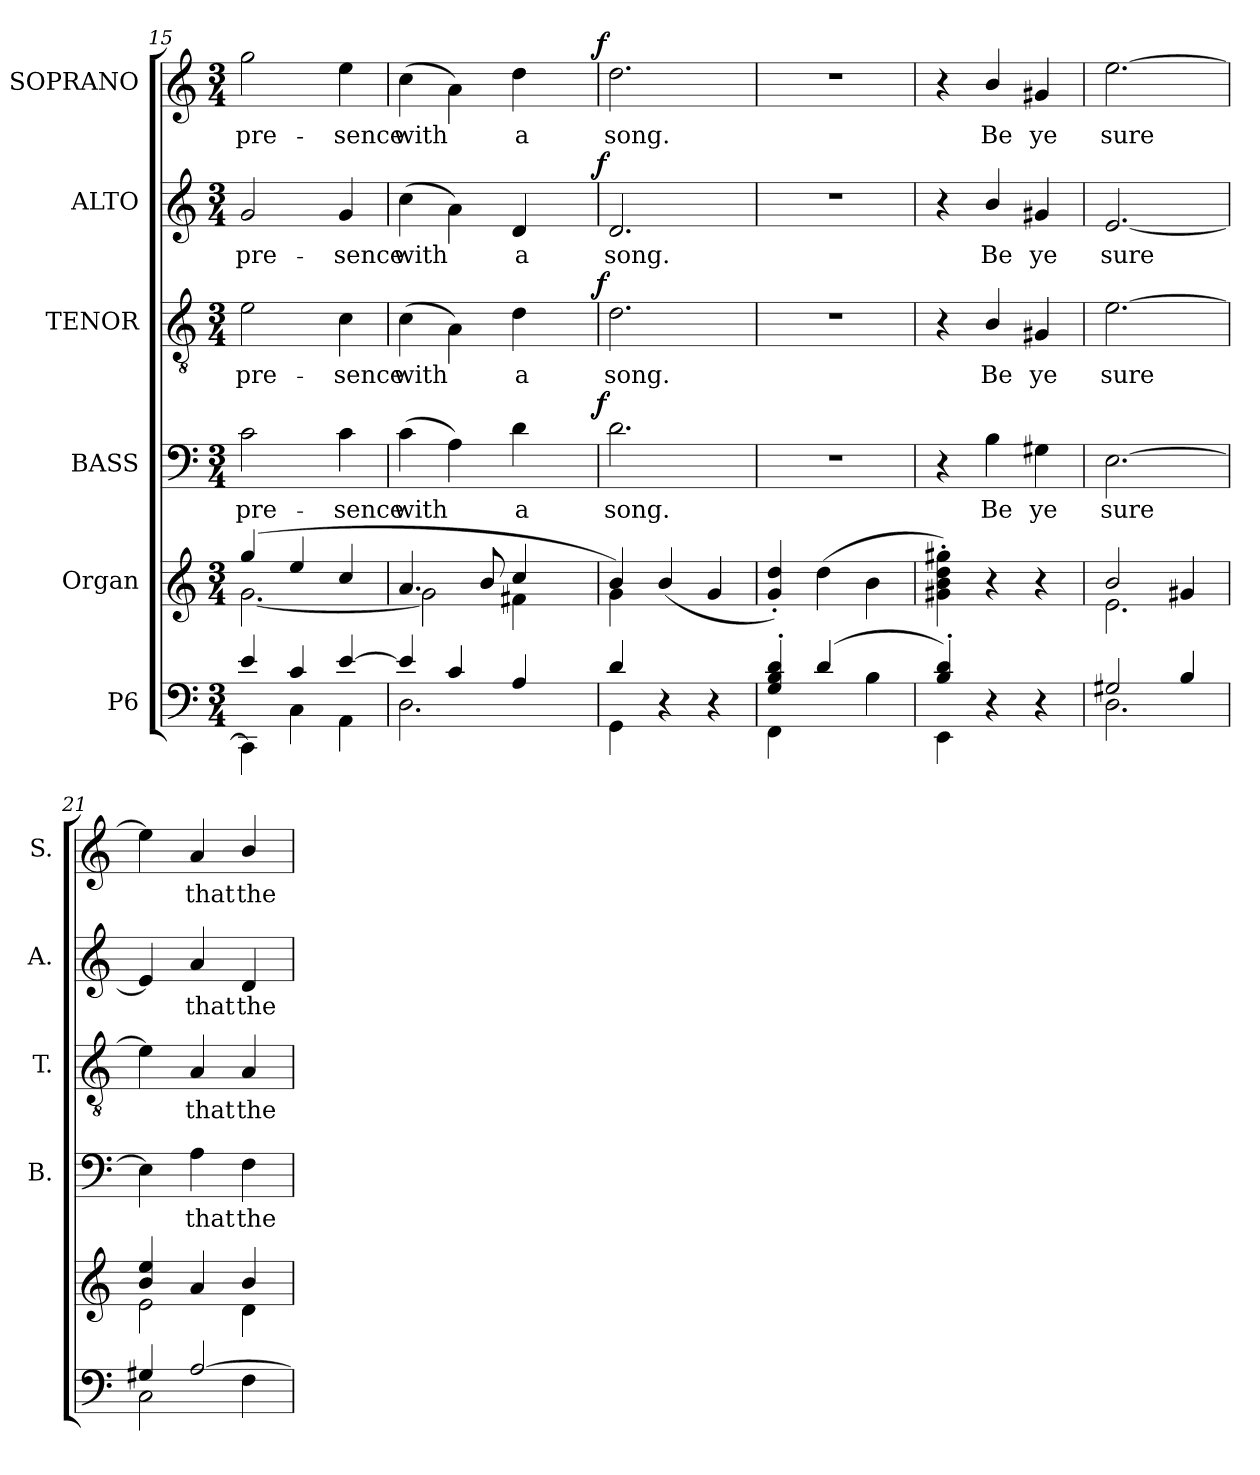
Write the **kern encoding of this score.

**kern	**kern	**kern	**text	**dynam	**kern	**text	**dynam	**kern	**text	**dynam	**kern	**text	**dynam
*part6	*part5	*part4	*part4	*part4	*part3	*part3	*part3	*part2	*part2	*part2	*part1	*part1	*part1
*staff6	*staff5	*staff4	*staff4	*staff4	*staff3	*staff3	*staff3	*staff2	*staff2	*staff2	*staff1	*staff1	*staff1
*I"P6	*I"Organ	*I"BASS	*	*	*I"TENOR	*	*	*I"ALTO	*	*	*I"SOPRANO	*	*
*	*	*I'B.	*	*	*I'T.	*	*	*I'A.	*	*	*I'S.	*	*
*clefF4	*clefG2	*clefF4	*	*	*clefGv2	*	*	*clefG2	*	*	*clefG2	*	*
*	*	*	*	*	*ITrd7c12	*	*	*	*	*	*	*	*
*k[]	*k[]	*k[]	*	*	*k[]	*	*	*k[]	*	*	*k[]	*	*
*C:	*C:	*C:	*	*	*C:	*	*	*C:	*	*	*C:	*	*
*M3/4	*M3/4	*M3/4	*	*	*M3/4	*	*	*M3/4	*	*	*M3/4	*	*
=15	=15	=15	=15	=15	=15	=15	=15	=15	=15	=15	=15	=15	=15
*^	*^	*	*	*	*	*	*	*	*	*	*	*	*
!	!	!	!	!	!LO:LY:b:color=#000000	!	!	!	!	!	!	!	!	!	!
!	!	!	!	!	!	!	!	!LO:LY:b:color=#000000	!	!	!	!	!	!	!
!	!	!	!	!	!	!	!	!	!	!	!LO:LY:b:color=#000000	!	!	!	!
!	!	!	!	!	!	!	!	!	!	!	!	!	!	!LO:LY:b:color=#000000	!
4ei/	4CCi\]	(4ggi/	[2.gi\	2ci\	pre-	.	2Ei\	pre-	.	2gi/	pre-	.	2ggi\	pre-	.
4ci/	4Ci\	4eei/	.	.	.	.	.	.	.	.	.	.	.	.	.
!	!	!	!	!	!LO:LY:b:color=#000000	!	!	!	!	!	!	!	!	!	!
!	!	!	!	!	!	!	!	!LO:LY:b:color=#000000	!	!	!	!	!	!	!
!	!	!	!	!	!	!	!	!	!	!	!LO:LY:b:color=#000000	!	!	!	!
!	!	!	!	!	!	!	!	!	!	!	!	!	!	!LO:LY:b:color=#000000	!
[4ei/	4AAi\	4cci/	.	4ci\	-sence	.	4Ci\	-sence	.	4gi/	-sence	.	4eei\	-sence	.
=16	=16	=16	=16	=16	=16	=16	=16	=16	=16	=16	=16	=16	=16	=16	=16
!	!	!	!	!	!LO:LY:b:color=#000000	!	!	!	!	!	!	!	!	!	!
!	!	!	!	!	!	!	!	!LO:LY:b:color=#000000	!	!	!	!	!	!	!
!	!	!	!	!	!	!	!	!	!	!	!LO:LY:b:color=#000000	!	!	!	!
!	!	!	!	!	!	!	!	!	!	!	!	!	!	!LO:LY:b:color=#000000	!
*	*	*	*	*^	*	*	*^	*	*	*^	*	*	*^	*	*
4ei/]	2.Di\	4.ai/	2gi\]	(4ci\	2ryy	with	.	(4Ci\	2ryy	with	.	(4cci\	2ryy	with	.	(4cci\	2ryy	with	.
4ci/	.	.	.	4Ai\)	.	.	.	4AAi\)	.	.	.	4ai\)	.	.	.	4ai\)	.	.	.
.	.	8bi/	.	.	.	.	.	.	.	.	.	.	.	.	.	.	.	.	.
!	!	!	!	!	!	!LO:LY:b:color=#000000	!	!	!	!	!	!	!	!	!	!	!	!	!
!	!	!	!	!	!	!	!	!	!	!LO:LY:b:color=#000000	!	!	!	!	!	!	!	!	!
!	!	!	!	!	!	!	!	!	!	!	!	!	!	!LO:LY:b:color=#000000	!	!	!	!	!
!	!	!	!	!	!	!	!	!	!	!	!	!	!	!	!	!	!	!LO:LY:b:color=#000000	!
4Ai/	.	4cci/	4f#Xi\	4di\	8ryy	a	.	4Di\	8ryy	a	.	4di/	8ryy	a	.	4ddi\	8ryy	a	.
.	.	.	.	.	16ryy	.	.	.	16ryy	.	.	.	16ryy	.	.	.	16ryy	.	.
.	.	.	.	.	32ryy	.	.	.	32ryy	.	.	.	32ryy	.	.	.	32ryy	.	.
.	.	.	.	.	64ryy	.	.	.	64ryy	.	.	.	64ryy	.	.	.	64ryy	.	.
.	.	.	.	.	128...ryy	.	.	.	128...ryy	.	.	.	128...ryy	.	.	.	128...ryy	.	.
.	.	.	.	.	1024ryy	.	f	.	1024ryy	.	f	.	1024ryy	.	f	.	1024ryy	.	f
*	*	*	*	*v	*v	*	*	*	*	*	*	*v	*v	*	*	*v	*v	*	*
*	*	*	*	*	*	*	*v	*v	*	*	*	*	*	*	*	*
=17	=17	=17	=17	=17	=17	=17	=17	=17	=17	=17	=17	=17	=17	=17	=17
*	*	*	*	*^	*	*	*^	*	*	*^	*	*	*^	*	*
!	!	!	!	!	!	!LO:LY:b:color=#000000	!	!	!	!	!	!	!	!	!	!	!	!	!
*	*	*	*	*v	*v	*	*	*	*	*	*	*v	*v	*	*	*v	*v	*	*
*	*	*	*	*	*	*	*v	*v	*	*	*	*	*	*	*	*
*	*	*	*	*^	*	*	*^	*	*	*^	*	*	*^	*	*
!	!	!	!	!	!	!	!	!	!	!LO:LY:b:color=#000000	!	!	!	!	!	!	!	!	!
*	*	*	*	*v	*v	*	*	*	*	*	*	*v	*v	*	*	*v	*v	*	*
*	*	*	*	*	*	*	*v	*v	*	*	*	*	*	*	*	*
*	*	*	*	*^	*	*	*^	*	*	*^	*	*	*^	*	*
!	!	!	!	!	!	!	!	!	!	!	!	!	!	!LO:LY:b:color=#000000	!	!	!	!	!
*	*	*	*	*v	*v	*	*	*	*	*	*	*v	*v	*	*	*v	*v	*	*
*	*	*	*	*	*	*	*v	*v	*	*	*	*	*	*	*	*
*	*	*	*	*^	*	*	*^	*	*	*^	*	*	*^	*	*
!	!	!	!	!	!	!	!	!	!	!	!	!	!	!	!	!	!	!LO:LY:b:color=#000000	!
*	*	*	*	*v	*v	*	*	*	*	*	*	*v	*v	*	*	*v	*v	*	*
*	*	*	*	*	*	*	*v	*v	*	*	*	*	*	*	*	*
4di/	4GGi\	4bi/)	4gi\	2.di\	song.	.	2.Di\	song.	.	2.di/	song.	.	2.ddi\	song.	.
4r	4ryy	(4bi/	4ryy	.	.	.	.	.	.	.	.	.	.	.	.
4r	4ryy	4gi/	4ryy	.	.	.	.	.	.	.	.	.	.	.	.
=18	=18	=18	=18	=18	=18	=18	=18	=18	=18	=18	=18	=18	=18	=18	=18
!	!	!	!	!LO:N:vis=1	!	!	!LO:N:vis=1	!	!	!LO:N:vis=1	!	!	!LO:N:vis=1	!	!
*	*	*v	*v	*	*	*	*	*	*	*	*	*	*	*	*
4Gi/' 4Bi' 4di'	4FFi\	4gi/' 4ddi')	2.r	.	.	2.r	.	.	2.r	.	.	2.r	.	.
(4di/	4ryy	(4ddi\	.	.	.	.	.	.	.	.	.	.	.	.
4Bi\	4ryy	4bi\	.	.	.	.	.	.	.	.	.	.	.	.
=19	=19	=19	=19	=19	=19	=19	=19	=19	=19	=19	=19	=19	=19	=19
4Bi/' 4di')	4EEi\	4g#Xi\' 4bi' 4ddi' 4gg#Xi')	4r	.	.	4r	.	.	4r	.	.	4r	.	.
!	!	!	!	!LO:LY:b:color=#000000	!	!	!	!	!	!	!	!	!	!
!	!	!	!	!	!	!	!LO:LY:b:color=#000000	!	!	!	!	!	!	!
!	!	!	!	!	!	!	!	!	!	!LO:LY:b:color=#000000	!	!	!	!
!	!	!	!	!	!	!	!	!	!	!	!	!	!LO:LY:b:color=#000000	!
4r	4ryy	4r	4Bi\	Be	.	4BBi/	Be	.	4bi/	Be	.	4bi/	Be	.
!	!	!	!	!LO:LY:b:color=#000000	!	!	!	!	!	!	!	!	!	!
!	!	!	!	!	!	!	!LO:LY:b:color=#000000	!	!	!	!	!	!	!
!	!	!	!	!	!	!	!	!	!	!LO:LY:b:color=#000000	!	!	!	!
!	!	!	!	!	!	!	!	!	!	!	!	!	!LO:LY:b:color=#000000	!
4r	4ryy	4r	4G#Xi\	ye	.	4GG#Xi/	ye	.	4g#Xi/	ye	.	4g#Xi/	ye	.
!!LO:LB:g=z
=20	=20	=20	=20	=20	=20	=20	=20	=20	=20	=20	=20	=20	=20	=20
*	*	*^	*	*	*	*	*	*	*	*	*	*	*	*
!	!	!	!	!	!LO:LY:b:color=#000000	!	!	!	!	!	!	!	!	!	!
!	!	!	!	!	!	!	!	!LO:LY:b:color=#000000	!	!	!	!	!	!	!
!	!	!	!	!	!	!	!	!	!	!	!LO:LY:b:color=#000000	!	!	!	!
!	!	!	!	!	!	!	!	!	!	!	!	!	!	!LO:LY:b:color=#000000	!
2G#Xi/	2.Di\	2bi/	2.ei\	[2.Ei\	sure	.	[2.Ei\	sure	.	[2.ei/	sure	.	[2.eei\	sure	.
4Bi/	.	4g#Xi/	.	.	.	.	.	.	.	.	.	.	.	.	.
=21	=21	=21	=21	=21	=21	=21	=21	=21	=21	=21	=21	=21	=21	=21	=21
4G#Xi/	2Ci\	4bi/ 4eei	2ei\	4Ei\]	.	.	4Ei\]	.	.	4ei/]	.	.	4eei\]	.	.
!	!	!	!	!	!LO:LY:b:color=#000000	!	!	!	!	!	!	!	!	!	!
!	!	!	!	!	!	!	!	!LO:LY:b:color=#000000	!	!	!	!	!	!	!
!	!	!	!	!	!	!	!	!	!	!	!LO:LY:b:color=#000000	!	!	!	!
!	!	!	!	!	!	!	!	!	!	!	!	!	!	!LO:LY:b:color=#000000	!
[2Ai/	.	4ai/	.	4Ai\	that	.	4AAi/	that	.	4ai/	that	.	4ai/	that	.
!	!	!	!	!	!LO:LY:b:color=#000000	!	!	!	!	!	!	!	!	!	!
!	!	!	!	!	!	!	!	!LO:LY:b:color=#000000	!	!	!	!	!	!	!
!	!	!	!	!	!	!	!	!	!	!	!LO:LY:b:color=#000000	!	!	!	!
!	!	!	!	!	!	!	!	!	!	!	!	!	!	!LO:LY:b:color=#000000	!
.	4Fi\	4bi/	4di\	4Fi\	the	.	4AAi/	the	.	4di/	the	.	4bi/	the	.
*v	*v	*	*	*	*	*	*	*	*	*	*	*	*	*	*
*	*v	*v	*	*	*	*	*	*	*	*	*	*	*	*
=	=	=	=	=	=	=	=	=	=	=	=	=	=
*-	*-	*-	*-	*-	*-	*-	*-	*-	*-	*-	*-	*-	*-
